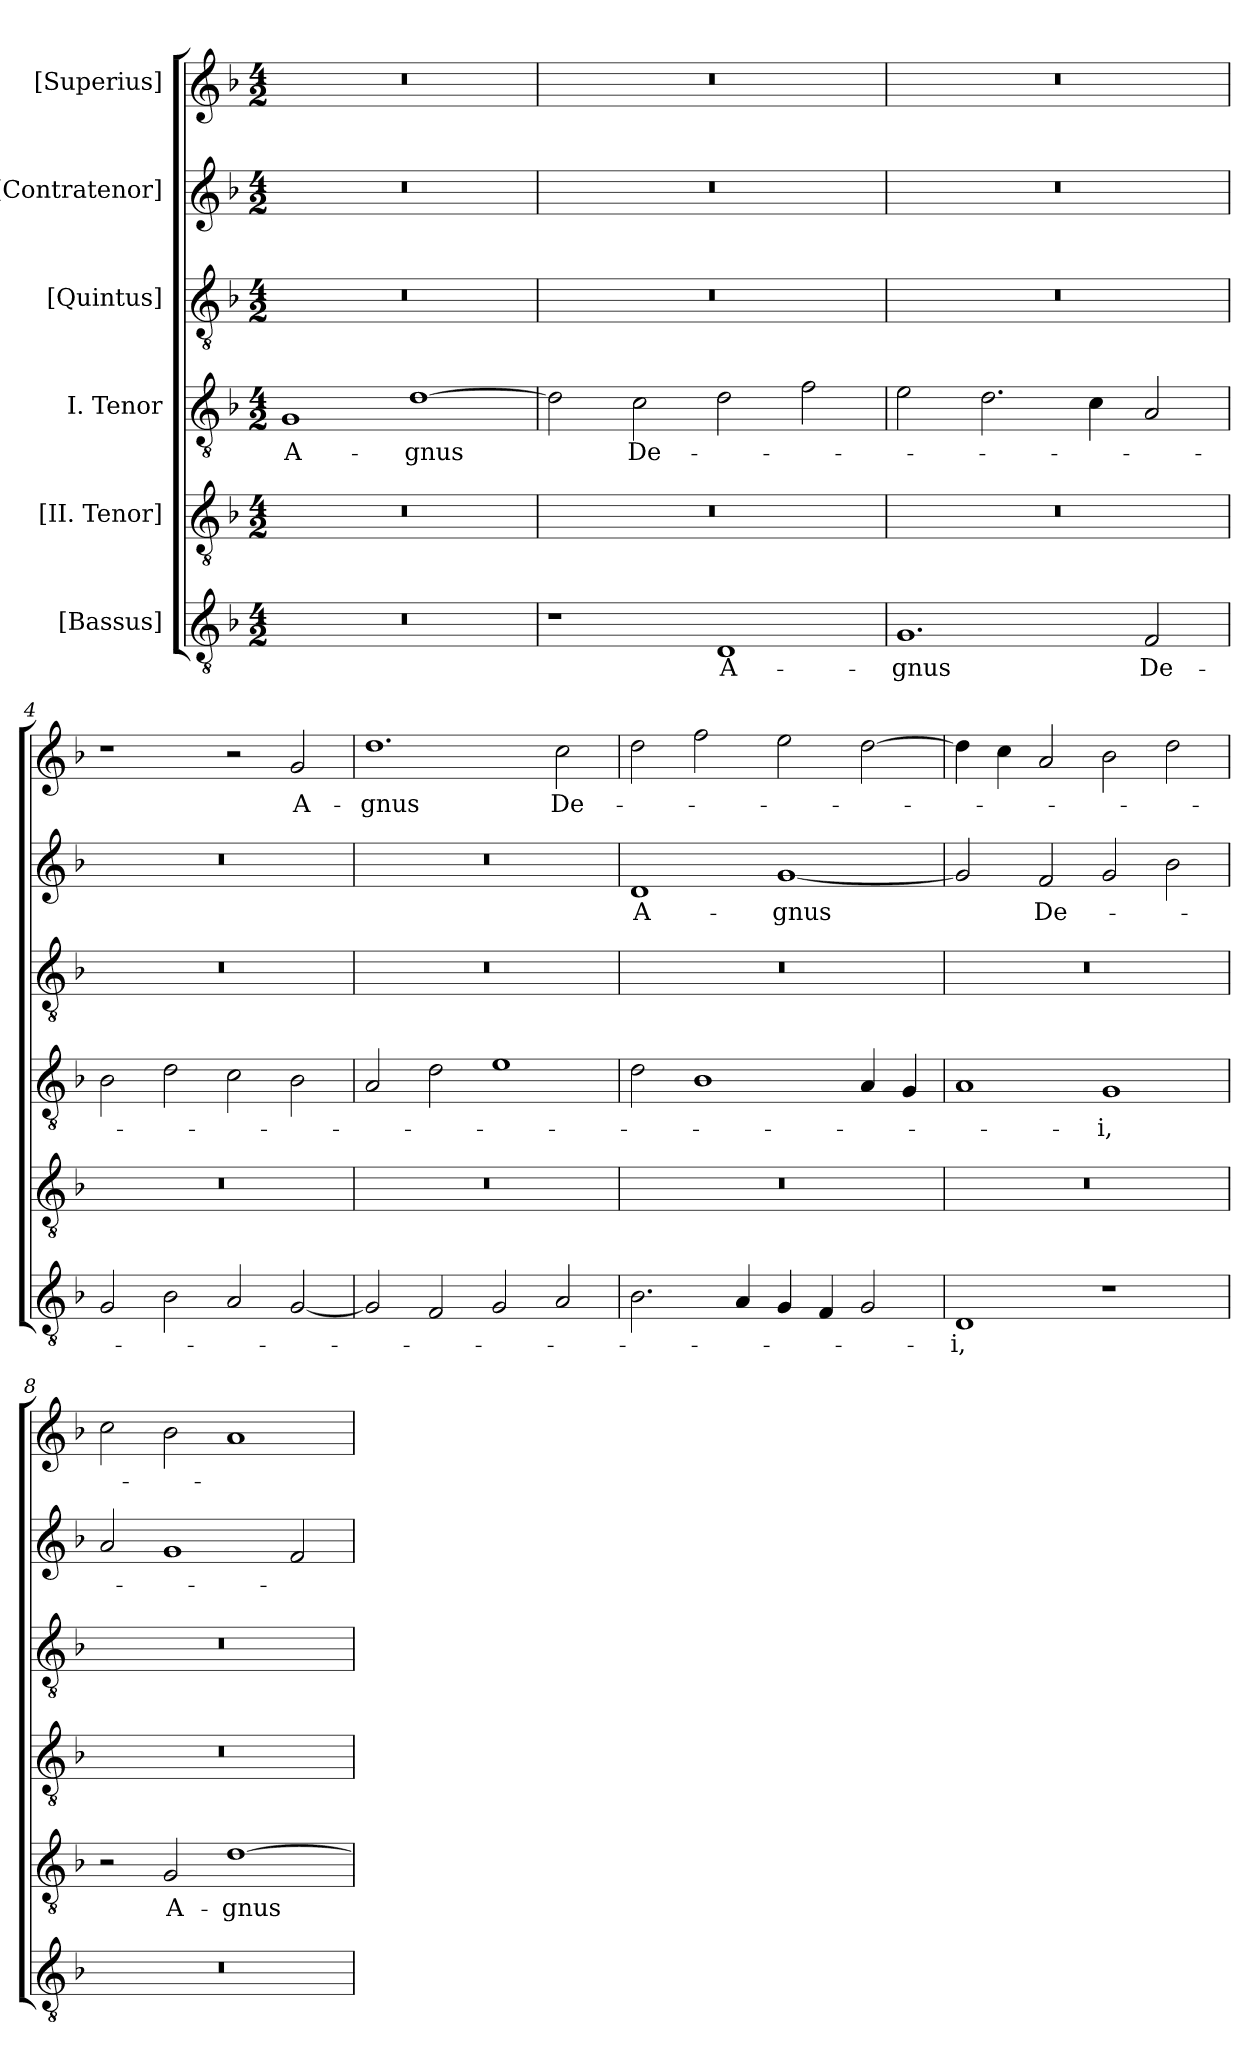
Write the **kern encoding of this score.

**kern	**text	**kern	**text	**kern	**text	**kern	**kern	**text	**kern	**text
*part6	*part6	*part5	*part5	*part4	*part4	*part3	*part2	*part2	*part1	*part1
*staff6	*staff6	*staff5	*staff5	*staff4	*staff4	*staff3	*staff2	*staff2	*staff1	*staff1
*I"[Bassus]	*	*I"[II. Tenor]	*	*I"I. Tenor	*	*I"[Quintus]	*I"[Contratenor]	*	*I"[Superius]	*
*clefGv2	*	*clefGv2	*	*clefGv2	*	*clefGv2	*clefG2	*	*clefG2	*
*k[b-]	*	*k[b-]	*	*k[b-]	*	*k[b-]	*k[b-]	*	*k[b-]	*
*M4/2	*	*M4/2	*	*M4/2	*	*M4/2	*M4/2	*	*M4/2	*
=1	=1	=1	=1	=1	=1	=1	=1	=1	=1	=1
0r	.	0r	.	1G/	A-	0r	0r	.	0r	.
.	.	.	.	[1d\	-gnus	.	.	.	.	.
=2	=2	=2	=2	=2	=2	=2	=2	=2	=2	=2
1r	.	0r	.	2d\]	.	0r	0r	.	0r	.
.	.	.	.	2c\	De-	.	.	.	.	.
1D/	A-	.	.	2d\	.	.	.	.	.	.
.	.	.	.	2f\	.	.	.	.	.	.
=3	=3	=3	=3	=3	=3	=3	=3	=3	=3	=3
1.G/	-gnus	0r	.	2e\	.	0r	0r	.	0r	.
.	.	.	.	2.d\	.	.	.	.	.	.
.	.	.	.	4c\	.	.	.	.	.	.
2F/	De-	.	.	2A/	.	.	.	.	.	.
=4	=4	=4	=4	=4	=4	=4	=4	=4	=4	=4
2G/	.	0r	.	2B-\	.	0r	0r	.	1r	.
2B-\	.	.	.	2d\	.	.	.	.	.	.
2A/	.	.	.	2c\	.	.	.	.	2r	.
[2G/	.	.	.	2B-\	.	.	.	.	2g/	A-
=5	=5	=5	=5	=5	=5	=5	=5	=5	=5	=5
2G/]	.	0r	.	2A/	.	0r	0r	.	1.dd\	-gnus
2F/	.	.	.	2d\	.	.	.	.	.	.
2G/	.	.	.	1e\	.	.	.	.	.	.
2A/	.	.	.	.	.	.	.	.	2cc\	De-
=6	=6	=6	=6	=6	=6	=6	=6	=6	=6	=6
2.B-\	.	0r	.	2d\	.	0r	1d/	A-	2dd\	.
.	.	.	.	1B-\	.	.	.	.	2ff\	.
4A/	.	.	.	.	.	.	.	.	.	.
4G/	.	.	.	.	.	.	[1g/	-gnus	2ee\	.
4F/	.	.	.	.	.	.	.	.	.	.
2G/	.	.	.	4A/	.	.	.	.	[2dd\	.
.	.	.	.	4G/	.	.	.	.	.	.
=7	=7	=7	=7	=7	=7	=7	=7	=7	=7	=7
1D/	-i,	0r	.	1A/	.	0r	2g/]	.	4dd\]	.
.	.	.	.	.	.	.	.	.	4cc\	.
.	.	.	.	.	.	.	2f/	De-	2a/	.
1r	.	.	.	1G/	-i,	.	2g/	.	2b-\	.
.	.	.	.	.	.	.	2b-\	.	2dd\	.
=8	=8	=8	=8	=8	=8	=8	=8	=8	=8	=8
0r	.	2r	.	0r	.	0r	2a/	.	2cc\	.
.	.	2G/	A-	.	.	.	1g/	.	2b-\	.
.	.	[1d\	-gnus	.	.	.	.	.	1a/	.
.	.	.	.	.	.	.	2f/	.	.	.
=	=	=	=	=	=	=	=	=	=	=
*-	*-	*-	*-	*-	*-	*-	*-	*-	*-	*-
